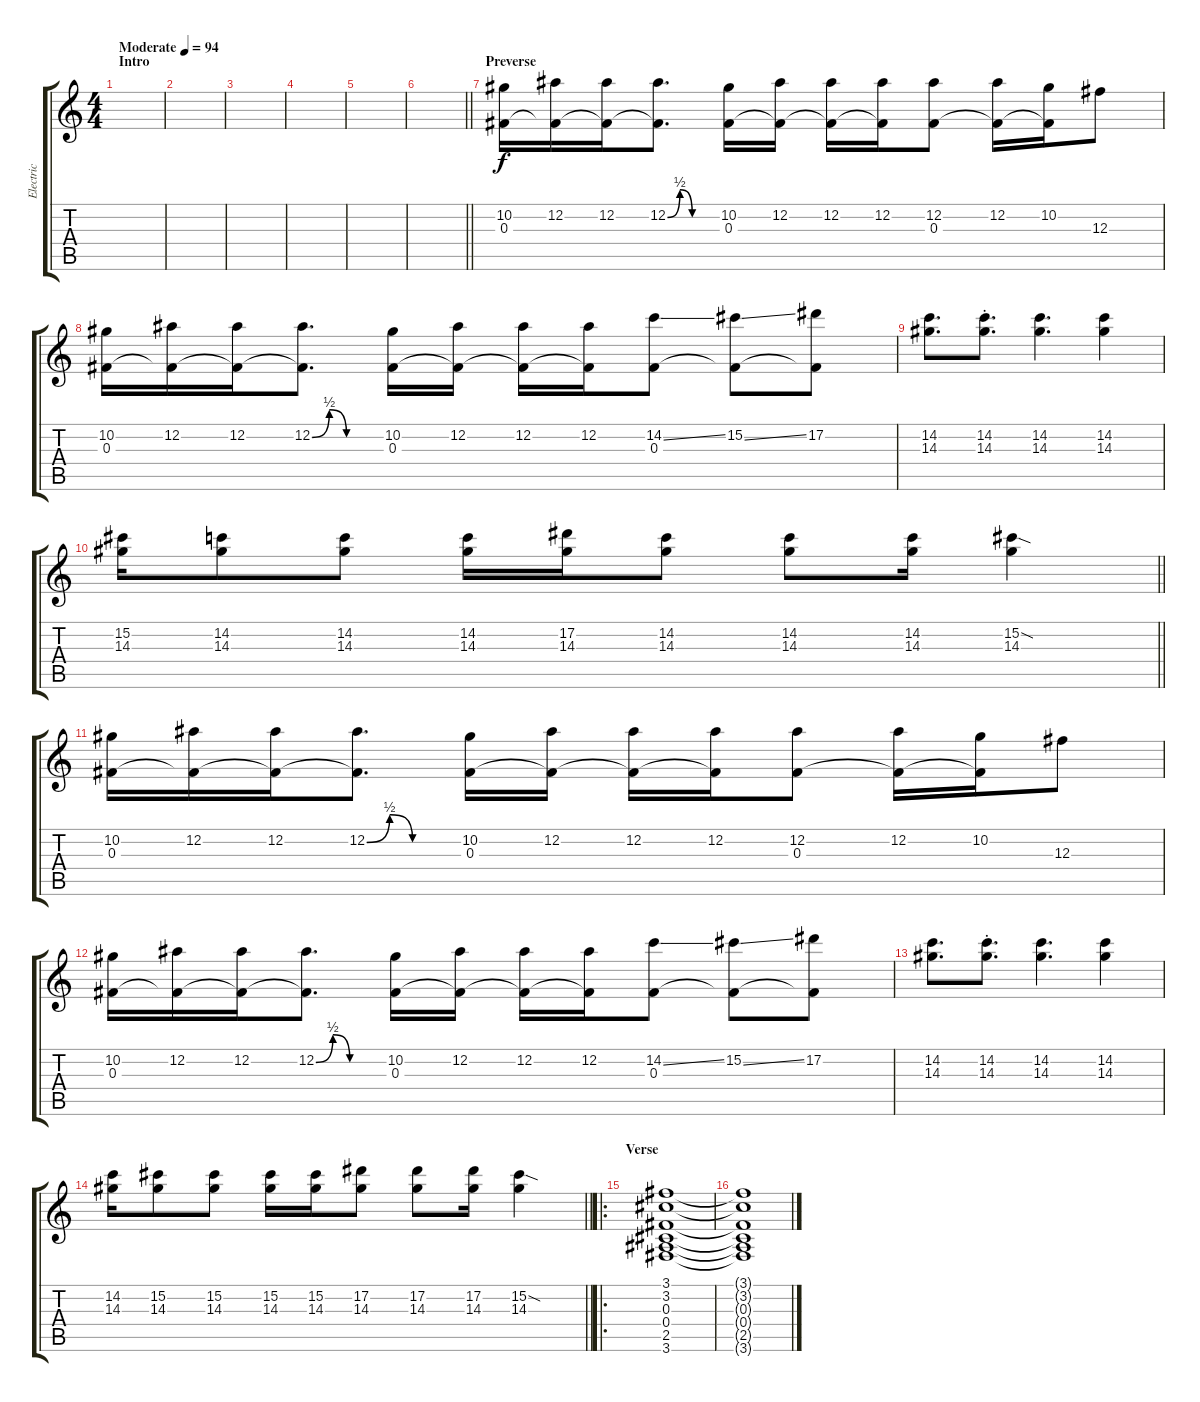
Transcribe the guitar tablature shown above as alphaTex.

\track ("Electric" "Electric") {instrument overdrivenguitar}
\staff {score tabs}
\tuning (Eb4 Bb3 Gb3 Db3 Ab2 Eb2) {hide}
\ts (4 4)
\section ("" "Intro")
\tempo (94 "Moderate")
\clef g2
\ks c
|
|
|
|
|
\barLineRight lightlight
|
\section ("" "Preverse")
(10.2 0.3).16 (12.2 0.3{t}).16 (12.2 0.3{t}).16 (12.2{be (custom 0 0 15 2 30 0 60 0)} 0.3{t}).8{d} (10.2 0.3).16 (12.2 0.3{t}).16 (12.2 0.3{t}).16 (12.2 0.3{t}).16 (12.2 0.3).8 (12.2 0.3{t}).16 (10.2 0.3{t}).16 12.3.8 |
(10.2 0.3).16 (12.2 0.3{t}).16 (12.2 0.3{t}).16 (12.2{be (custom 0 0 15 2 30 0 60 0)} 0.3{t}).8{d} (10.2 0.3).16 (12.2 0.3{t}).16 (12.2 0.3{t}).16 (12.2 0.3{t}).16 (14.2{ss} 0.3).8 (15.2{ss} 0.3{t}).8 (17.2 0.3{t}).8 |
(14.2 14.3).8{d} (14.2{st} 14.3{st}).8{d} (14.2 14.3).4{d} (14.2 14.3).4 |
\barLineRight lightlight
(15.2 14.3).16 (14.2 14.3).8 (14.2 14.3).8 (14.2 14.3).16 (17.2 14.3).16 (14.2 14.3).8 (14.2 14.3).8 (14.2 14.3).16 (15.2{sod} 14.3).4 |
(10.2 0.3).16 (12.2 0.3{t}).16 (12.2 0.3{t}).16 (12.2{be (custom 0 0 15 2 30 0 60 0)} 0.3{t}).8{d} (10.2 0.3).16 (12.2 0.3{t}).16 (12.2 0.3{t}).16 (12.2 0.3{t}).16 (12.2 0.3).8 (12.2 0.3{t}).16 (10.2 0.3{t}).16 12.3.8 |
(10.2 0.3).16 (12.2 0.3{t}).16 (12.2 0.3{t}).16 (12.2{be (custom 0 0 15 2 30 0 60 0)} 0.3{t}).8{d} (10.2 0.3).16 (12.2 0.3{t}).16 (12.2 0.3{t}).16 (12.2 0.3{t}).16 (14.2{ss} 0.3).8 (15.2{ss} 0.3{t}).8 (17.2 0.3{t}).8 |
(14.2 14.3).8{d} (14.2{st} 14.3{st}).8{d} (14.2 14.3).4{d} (14.2 14.3).4 |
\barLineRight lightlight
(14.2 14.3).16 (15.2 14.3).8 (15.2 14.3).8 (15.2 14.3).16 (15.2 14.3).16 (17.2 14.3).8 (17.2 14.3).8 (17.2 14.3).16 (15.2{sod} 14.3).4 |
\ro
\section ("" "Verse")
(3.1 3.2 0.3 0.4 2.5 3.6).1 |
(3.1{t} 3.2{t} 0.3{t} 0.4{t} 2.5{t} 3.6{t}).1
